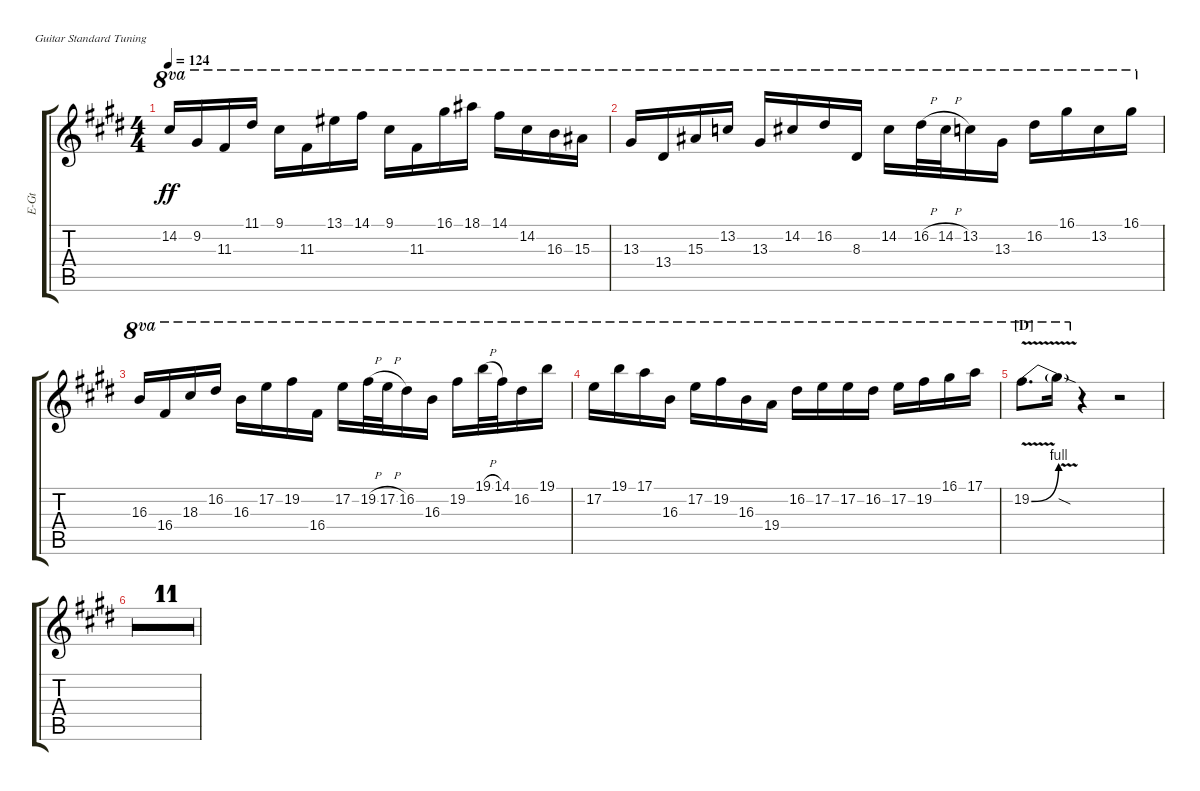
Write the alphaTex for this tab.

\defaultSystemsLayout 4
\bracketExtendMode groupsimilarinstruments
\otherSystemsTrackNameOrientation horizontal
\track ("Lead Guitar I" "E-Gt") {multiBarRest instrument distortionguitar}
\staff {score tabs}
\tuning (E4 B3 G3 D3 A2 E2)
\ts (4 4)
\tempo 124
\clef g2
\ks c#minor
14.2{acc #}.16{ot 8va dy ff} 9.2{acc #}.16{ot 8va} 11.3{acc #}.16{ot 8va} 11.1{acc #}.16{ot 8va} 9.1{acc #}.16{ot 8va} 11.3{acc #}.16{ot 8va} 13.1{acc #}.16{ot 8va} 14.1{acc #}.16{ot 8va} 9.1{acc #}.16{ot 8va} 11.3{acc #}.16{ot 8va} 16.1{acc #}.16{ot 8va} 18.1{acc #}.16{ot 8va} 14.1{acc #}.16{ot 8va} 14.2{acc #}.16{ot 8va} 16.3{acc forcenatural}.16{ot 8va} 15.3{acc #}.16{ot 8va} |
13.3{acc #}.16{ot 8va} 13.4{acc #}.16{ot 8va} 15.3{acc #}.16{ot 8va} 13.2{acc forcenatural}.16{ot 8va} 13.3{acc #}.16{ot 8va} 14.2{acc #}.16{ot 8va} 16.2{acc #}.16{ot 8va} 8.3{acc #}.16{ot 8va} 14.2{acc #}.16{ot 8va} 16.2{h acc #}.32{ot 8va} 14.2{h acc #}.32{ot 8va} 13.2{acc forcenatural}.16{ot 8va} 13.3{acc #}.16{ot 8va} 16.2{acc #}.16{ot 8va} 16.1{acc #}.16{ot 8va} 13.2{acc forcenatural}.16{ot 8va} 16.1{acc #}.16{ot 8va} |
16.3{acc forcenatural}.16{ot 8va} 16.4{acc #}.16{ot 8va} 18.3{acc #}.16{ot 8va} 16.2{acc #}.16{ot 8va} 16.3{acc forcenatural}.16{ot 8va} 17.2{acc forcenatural}.16{ot 8va} 19.2{acc #}.16{ot 8va} 16.4{acc #}.16{ot 8va} 17.2{acc forcenatural}.16{ot 8va} 19.2{h acc #}.32{ot 8va} 17.2{h acc forcenatural}.32{ot 8va} 16.2{acc #}.16{ot 8va} 16.3{acc forcenatural}.16{ot 8va} 19.2{acc #}.16{ot 8va} 19.1{h acc forcenatural}.32{ot 8va} 14.1{acc #}.32{ot 8va} 16.2{acc #}.16{ot 8va} 19.1{acc forcenatural}.16{ot 8va} |
17.2{acc forcenatural}.16{ot 8va} 19.1{acc forcenatural}.16{ot 8va} 17.1{acc forcenatural}.16{ot 8va} 16.3{acc forcenatural}.16{ot 8va} 17.2{acc forcenatural}.16{ot 8va} 19.2{acc #}.16{ot 8va} 16.3{acc forcenatural}.16{ot 8va} 19.4{acc forcenatural}.16{ot 8va} 16.2{acc #}.16{ot 8va} 17.2{acc forcenatural}.16{ot 8va} 17.2{acc forcenatural}.16{ot 8va} 16.2{acc #}.16{ot 8va} 17.2{acc forcenatural}.16{ot 8va} 19.2{acc #}.16{ot 8va} 16.1{acc #}.16{ot 8va} 17.1{acc forcenatural}.16{ot 8va} |
\section ("D" "")
19.2{be (bend 0 0 15 4) v acc #}.8{d ot 8va} 19.2{v sod t}.16{ot 8va} r.4 r.2 |
r.1 |
r.1 |
r.1 |
r.1 |
r.1 |
r.1 |
r.1 |
r.1 |
r.1 |
r.1 |
r.1
